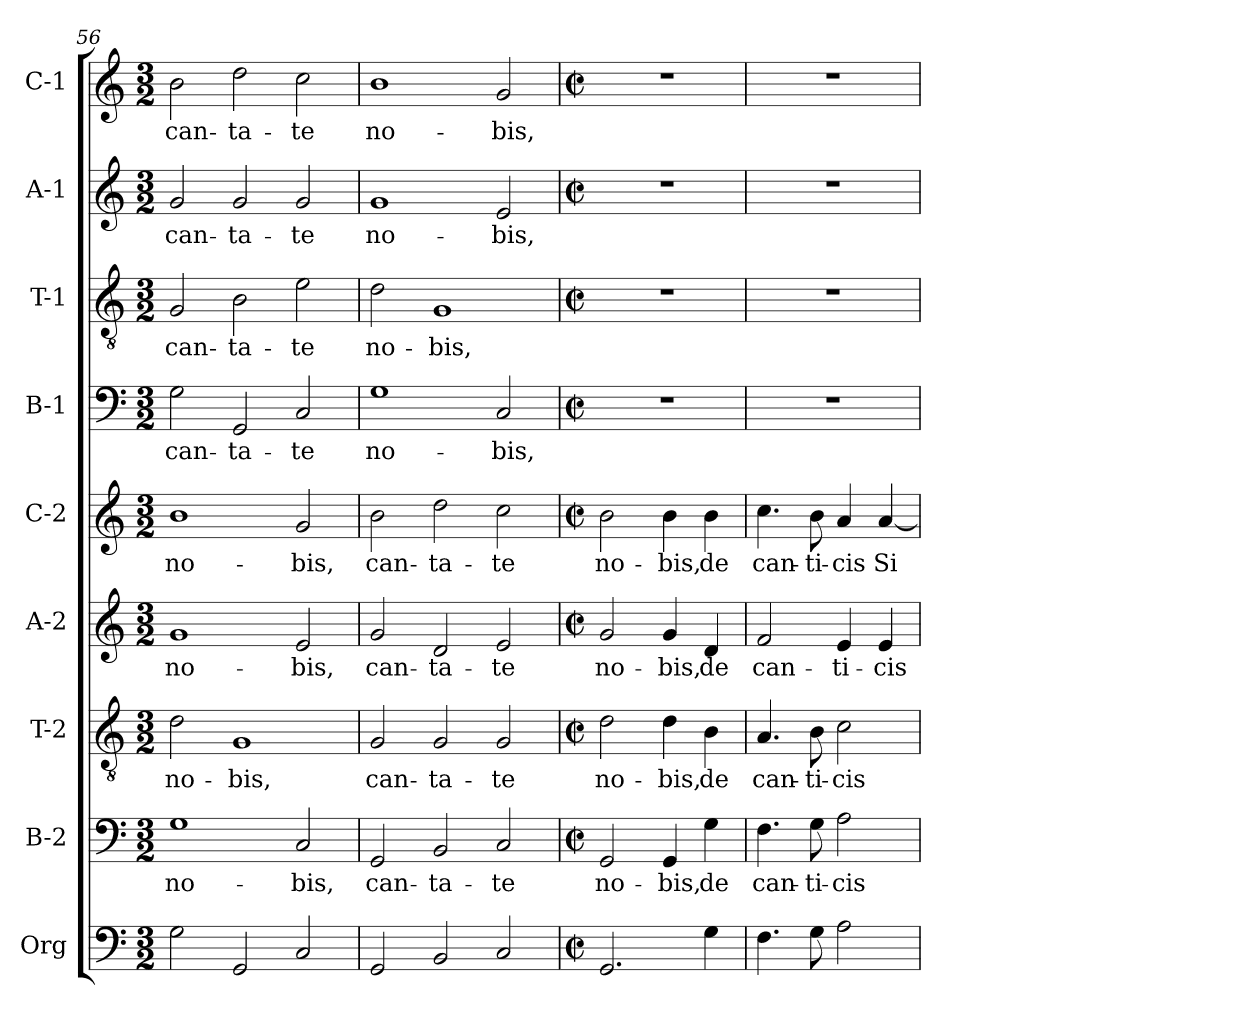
**kern	**kern	**text	**kern	**text	**kern	**text	**kern	**text	**kern	**text	**kern	**text	**kern	**text	**kern	**text
*part9	*part8	*part8	*part7	*part7	*part6	*part6	*part5	*part5	*part4	*part4	*part3	*part3	*part2	*part2	*part1	*part1
*staff9	*staff8	*staff8	*staff7	*staff7	*staff6	*staff6	*staff5	*staff5	*staff4	*staff4	*staff3	*staff3	*staff2	*staff2	*staff1	*staff1
*I"Org	*I"B-2	*	*I"T-2	*	*I"A-2	*	*I"C-2	*	*I"B-1	*	*I"T-1	*	*I"A-1	*	*I"C-1	*
!!LO:PB:g=z
*clefF4	*clefF4	*	*clefGv2	*	*clefG2	*	*clefG2	*	*clefF4	*	*clefGv2	*	*clefG2	*	*clefG2	*
*k[]	*k[]	*	*k[]	*	*k[]	*	*k[]	*	*k[]	*	*k[]	*	*k[]	*	*k[]	*
*C:	*C:	*	*C:	*	*C:	*	*C:	*	*C:	*	*C:	*	*C:	*	*C:	*
*M3/2	*M3/2	*	*M3/2	*	*M3/2	*	*M3/2	*	*M3/2	*	*M3/2	*	*M3/2	*	*M3/2	*
=56	=56	=56	=56	=56	=56	=56	=56	=56	=56	=56	=56	=56	=56	=56	=56	=56
!	!	!LO:LY:b	!	!LO:LY:b	!	!LO:LY:b	!	!LO:LY:b	!	!LO:LY:b	!	!LO:LY:b	!	!LO:LY:b	!	!LO:LY:b
2G\	1G	no-	2d\	no-	1g	no-	1b	no-	2G\	can-	2G/	can-	2g/	can-	2b\	can-
!	!	!	!	!LO:LY:b	!	!	!	!	!	!LO:LY:b	!	!LO:LY:b	!	!LO:LY:b	!	!LO:LY:b
2GG/	.	.	1G	-bis,	.	.	.	.	2GG/	-ta-	2B\	-ta-	2g/	-ta-	2dd\	-ta-
!	!	!LO:LY:b	!	!	!	!LO:LY:b	!	!LO:LY:b	!	!LO:LY:b	!	!LO:LY:b	!	!LO:LY:b	!	!LO:LY:b
2C/	2C/	-bis,	.	.	2e/	-bis,	2g/	-bis,	2C/	-te	2e\	-te	2g/	-te	2cc\	-te
=57	=57	=57	=57	=57	=57	=57	=57	=57	=57	=57	=57	=57	=57	=57	=57	=57
!	!	!LO:LY:b	!	!LO:LY:b	!	!LO:LY:b	!	!LO:LY:b	!	!LO:LY:b	!	!LO:LY:b	!	!LO:LY:b	!	!LO:LY:b
2GG/	2GG/	can-	2G/	can-	2g/	can-	2b\	can-	1G	no-	2d\	no-	1g	no-	1b	no-
!	!	!LO:LY:b	!	!LO:LY:b	!	!LO:LY:b	!	!LO:LY:b	!	!	!	!LO:LY:b	!	!	!	!
2BB/	2BB/	-ta-	2G/	-ta-	2d/	-ta-	2dd\	-ta-	.	.	1G	-bis,	.	.	.	.
!	!	!LO:LY:b	!	!LO:LY:b	!	!LO:LY:b	!	!LO:LY:b	!	!LO:LY:b	!	!	!	!LO:LY:b	!	!LO:LY:b
2C/	2C/	-te	2G/	-te	2e/	-te	2cc\	-te	2C/	-bis,	.	.	2e/	-bis,	2g/	-bis,
=58	=58	=58	=58	=58	=58	=58	=58	=58	=58	=58	=58	=58	=58	=58	=58	=58
*M2/2	*M2/2	*	*M2/2	*	*M2/2	*	*M2/2	*	*M2/2	*	*M2/2	*	*M2/2	*	*M2/2	*
*met(c|)	*met(c|)	*	*met(c|)	*	*met(c|)	*	*met(c|)	*	*met(c|)	*	*met(c|)	*	*met(c|)	*	*met(c|)	*
!	!	!LO:LY:b	!	!LO:LY:b	!	!LO:LY:b	!	!LO:LY:b	!	!	!	!	!	!	!	!
2.GG/	2GG/	no-	2d\	no-	2g/	no-	2b\	no-	1r	.	1r	.	1r	.	1r	.
!	!	!LO:LY:b	!	!LO:LY:b	!	!LO:LY:b	!	!LO:LY:b	!	!	!	!	!	!	!	!
.	4GG/	-bis,	4d\	-bis,	4g/	-bis,	4b\	-bis,	.	.	.	.	.	.	.	.
!	!	!LO:LY:b	!	!LO:LY:b	!	!LO:LY:b	!	!LO:LY:b	!	!	!	!	!	!	!	!
4G\	4G\	de	4B\	de	4d/	de	4b\	de	.	.	.	.	.	.	.	.
=59	=59	=59	=59	=59	=59	=59	=59	=59	=59	=59	=59	=59	=59	=59	=59	=59
!	!	!LO:LY:b	!	!LO:LY:b	!	!LO:LY:b	!	!LO:LY:b	!	!	!	!	!	!	!	!
4.F\	4.F\	can-	4.A/	can-	2f/	can-	4.cc\	can-	1r	.	1r	.	1r	.	1r	.
!	!	!LO:LY:b	!	!LO:LY:b	!	!	!	!LO:LY:b	!	!	!	!	!	!	!	!
8G\	8G\	-ti-	8B\	-ti-	.	.	8b\	-ti-	.	.	.	.	.	.	.	.
!	!	!LO:LY:b	!	!LO:LY:b	!	!LO:LY:b	!	!LO:LY:b	!	!	!	!	!	!	!	!
2A\	2A\	-cis	2c\	-cis	4e/	-ti-	4a/	-cis	.	.	.	.	.	.	.	.
!	!	!	!	!	!	!LO:LY:b	!	!LO:LY:b	!	!	!	!	!	!	!	!
.	.	.	.	.	4e/	-cis	[4a/	Si-	.	.	.	.	.	.	.	.
=	=	=	=	=	=	=	=	=	=	=	=	=	=	=	=	=
*-	*-	*-	*-	*-	*-	*-	*-	*-	*-	*-	*-	*-	*-	*-	*-	*-
